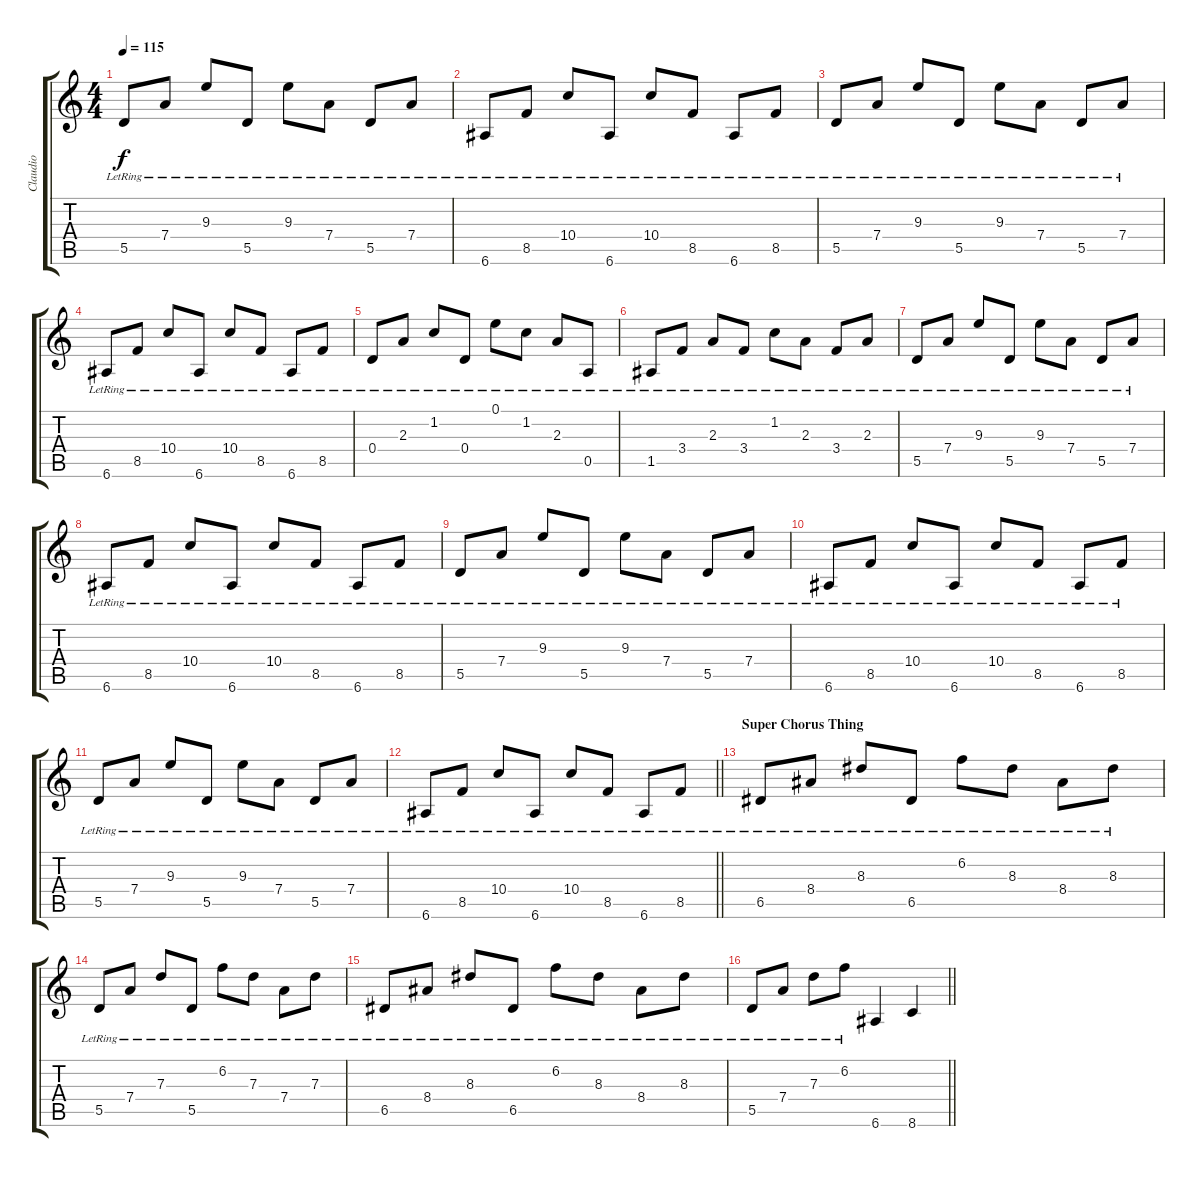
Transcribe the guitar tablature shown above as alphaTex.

\track ("Claudio" "Claudio") {instrument acousticguitarsteel}
\staff {score tabs}
\tuning (E4 B3 G3 D3 A2 E2) {hide}
\ts (4 4)
\tempo 115
\clef g2
\ks c
5.5{lr}.8{dy f} 7.4{lr}.8 9.3{lr}.8 5.5{lr}.8 9.3{lr}.8 7.4{lr}.8 5.5{lr}.8 7.4{lr}.8 |
6.6{lr}.8 8.5{lr}.8 10.4{lr}.8 6.6{lr}.8 10.4{lr}.8 8.5{lr}.8 6.6{lr}.8 8.5{lr}.8 |
5.5{lr}.8 7.4{lr}.8 9.3{lr}.8 5.5{lr}.8 9.3{lr}.8 7.4{lr}.8 5.5{lr}.8 7.4{lr}.8 |
6.6{lr}.8 8.5{lr}.8 10.4{lr}.8 6.6{lr}.8 10.4{lr}.8 8.5{lr}.8 6.6{lr}.8 8.5{lr}.8 |
0.4{lr}.8 2.3{lr}.8 1.2{lr}.8 0.4{lr}.8 0.1{lr}.8 1.2{lr}.8 2.3{lr}.8 0.5{lr}.8 |
1.5{lr}.8 3.4{lr}.8 2.3{lr}.8 3.4{lr}.8 1.2{lr}.8 2.3{lr}.8 3.4{lr}.8 2.3{lr}.8 |
5.5{lr}.8 7.4{lr}.8 9.3{lr}.8 5.5{lr}.8 9.3{lr}.8 7.4{lr}.8 5.5{lr}.8 7.4{lr}.8 |
6.6{lr}.8 8.5{lr}.8 10.4{lr}.8 6.6{lr}.8 10.4{lr}.8 8.5{lr}.8 6.6{lr}.8 8.5{lr}.8 |
5.5{lr}.8 7.4{lr}.8 9.3{lr}.8 5.5{lr}.8 9.3{lr}.8 7.4{lr}.8 5.5{lr}.8 7.4{lr}.8 |
6.6{lr}.8 8.5{lr}.8 10.4{lr}.8 6.6{lr}.8 10.4{lr}.8 8.5{lr}.8 6.6{lr}.8 8.5{lr}.8 |
5.5{lr}.8 7.4{lr}.8 9.3{lr}.8 5.5{lr}.8 9.3{lr}.8 7.4{lr}.8 5.5{lr}.8 7.4{lr}.8 |
\barLineRight lightlight
6.6{lr}.8 8.5{lr}.8 10.4{lr}.8 6.6{lr}.8 10.4{lr}.8 8.5{lr}.8 6.6{lr}.8 8.5{lr}.8 |
\section ("" "Super Chorus Thing")
6.5{lr}.8 8.4{lr}.8 8.3{lr}.8 6.5{lr}.8 6.2{lr}.8 8.3{lr}.8 8.4{lr}.8 8.3{lr}.8 |
5.5{lr}.8 7.4{lr}.8 7.3{lr}.8 5.5{lr}.8 6.2{lr}.8 7.3{lr}.8 7.4{lr}.8 7.3{lr}.8 |
6.5{lr}.8 8.4{lr}.8 8.3{lr}.8 6.5{lr}.8 6.2{lr}.8 8.3{lr}.8 8.4{lr}.8 8.3{lr}.8 |
\barLineRight lightlight
5.5{lr}.8 7.4{lr}.8 7.3{lr}.8 6.2{lr}.8 6.6.4 8.6.4
